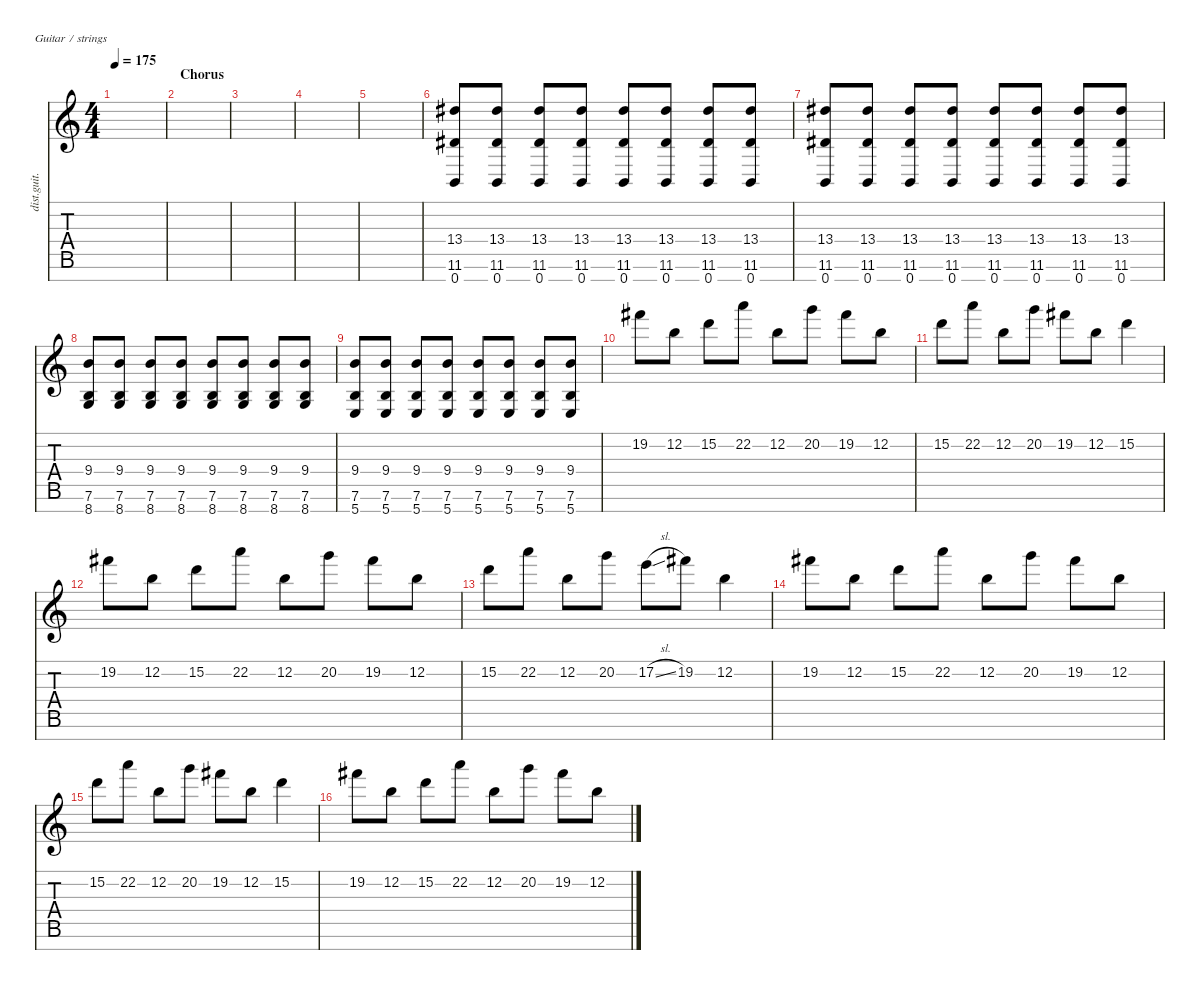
\defaultSystemsLayout 4
\hideDynamics
\bracketExtendMode nobrackets
\track ("Distortion Guitar - Zoli" "dist.guit.") {instrument distortionguitar}
\staff {score tabs}
\tuning (E4 B3 G3 D3 A2 E2 B1)
\ts (4 4)
\tempo 175
\clef g2
\ks c
|
\section ("" "Chorus")
|
|
|
|
(0.7 11.6{acc #} 13.4{acc #}).8 (0.7 11.6{acc #} 13.4{acc #}).8 (0.7 11.6{acc #} 13.4{acc #}).8 (0.7 11.6{acc #} 13.4{acc #}).8 (0.7 11.6{acc #} 13.4{acc #}).8 (0.7 11.6{acc #} 13.4{acc #}).8 (0.7 11.6{acc #} 13.4{acc #}).8 (0.7 11.6{acc #} 13.4{acc #}).8 |
(0.7 11.6{acc #} 13.4{acc #}).8 (0.7 11.6{acc #} 13.4{acc #}).8 (0.7 11.6{acc #} 13.4{acc #}).8 (0.7 11.6{acc #} 13.4{acc #}).8 (0.7 11.6{acc #} 13.4{acc #}).8 (0.7 11.6{acc #} 13.4{acc #}).8 (0.7 11.6{acc #} 13.4{acc #}).8 (0.7 11.6{acc #} 13.4{acc #}).8 |
(8.7 7.6 9.4).8 (8.7 7.6 9.4).8 (8.7 7.6 9.4).8 (8.7 7.6 9.4).8 (8.7 7.6 9.4).8 (8.7 7.6 9.4).8 (8.7 7.6 9.4).8 (8.7 7.6 9.4).8 |
(5.7 7.6 9.4).8 (5.7 7.6 9.4).8 (5.7 7.6 9.4).8 (5.7 7.6 9.4).8 (5.7 7.6 9.4).8 (5.7 7.6 9.4).8 (5.7 7.6 9.4).8 (5.7 7.6 9.4).8 |
19.2{acc #}.8 12.2.8 15.2.8 22.2.8 12.2.8 20.2.8 19.2{acc #}.8 12.2.8 |
15.2.8 22.2.8 12.2.8 20.2.8 19.2{acc #}.8 12.2.8 15.2.4 |
19.2{acc #}.8 12.2.8 15.2.8 22.2.8 12.2.8 20.2.8 19.2{acc #}.8 12.2.8 |
15.2.8 22.2.8 12.2.8 20.2.8 17.2{sl}.8 19.2{acc #}.8 12.2.4 |
19.2{acc #}.8 12.2.8 15.2.8 22.2.8 12.2.8 20.2.8 19.2{acc #}.8 12.2.8 |
15.2.8 22.2.8 12.2.8 20.2.8 19.2{acc #}.8 12.2.8 15.2.4 |
19.2{acc #}.8 12.2.8 15.2.8 22.2.8 12.2.8 20.2.8 19.2{acc #}.8 12.2.8
